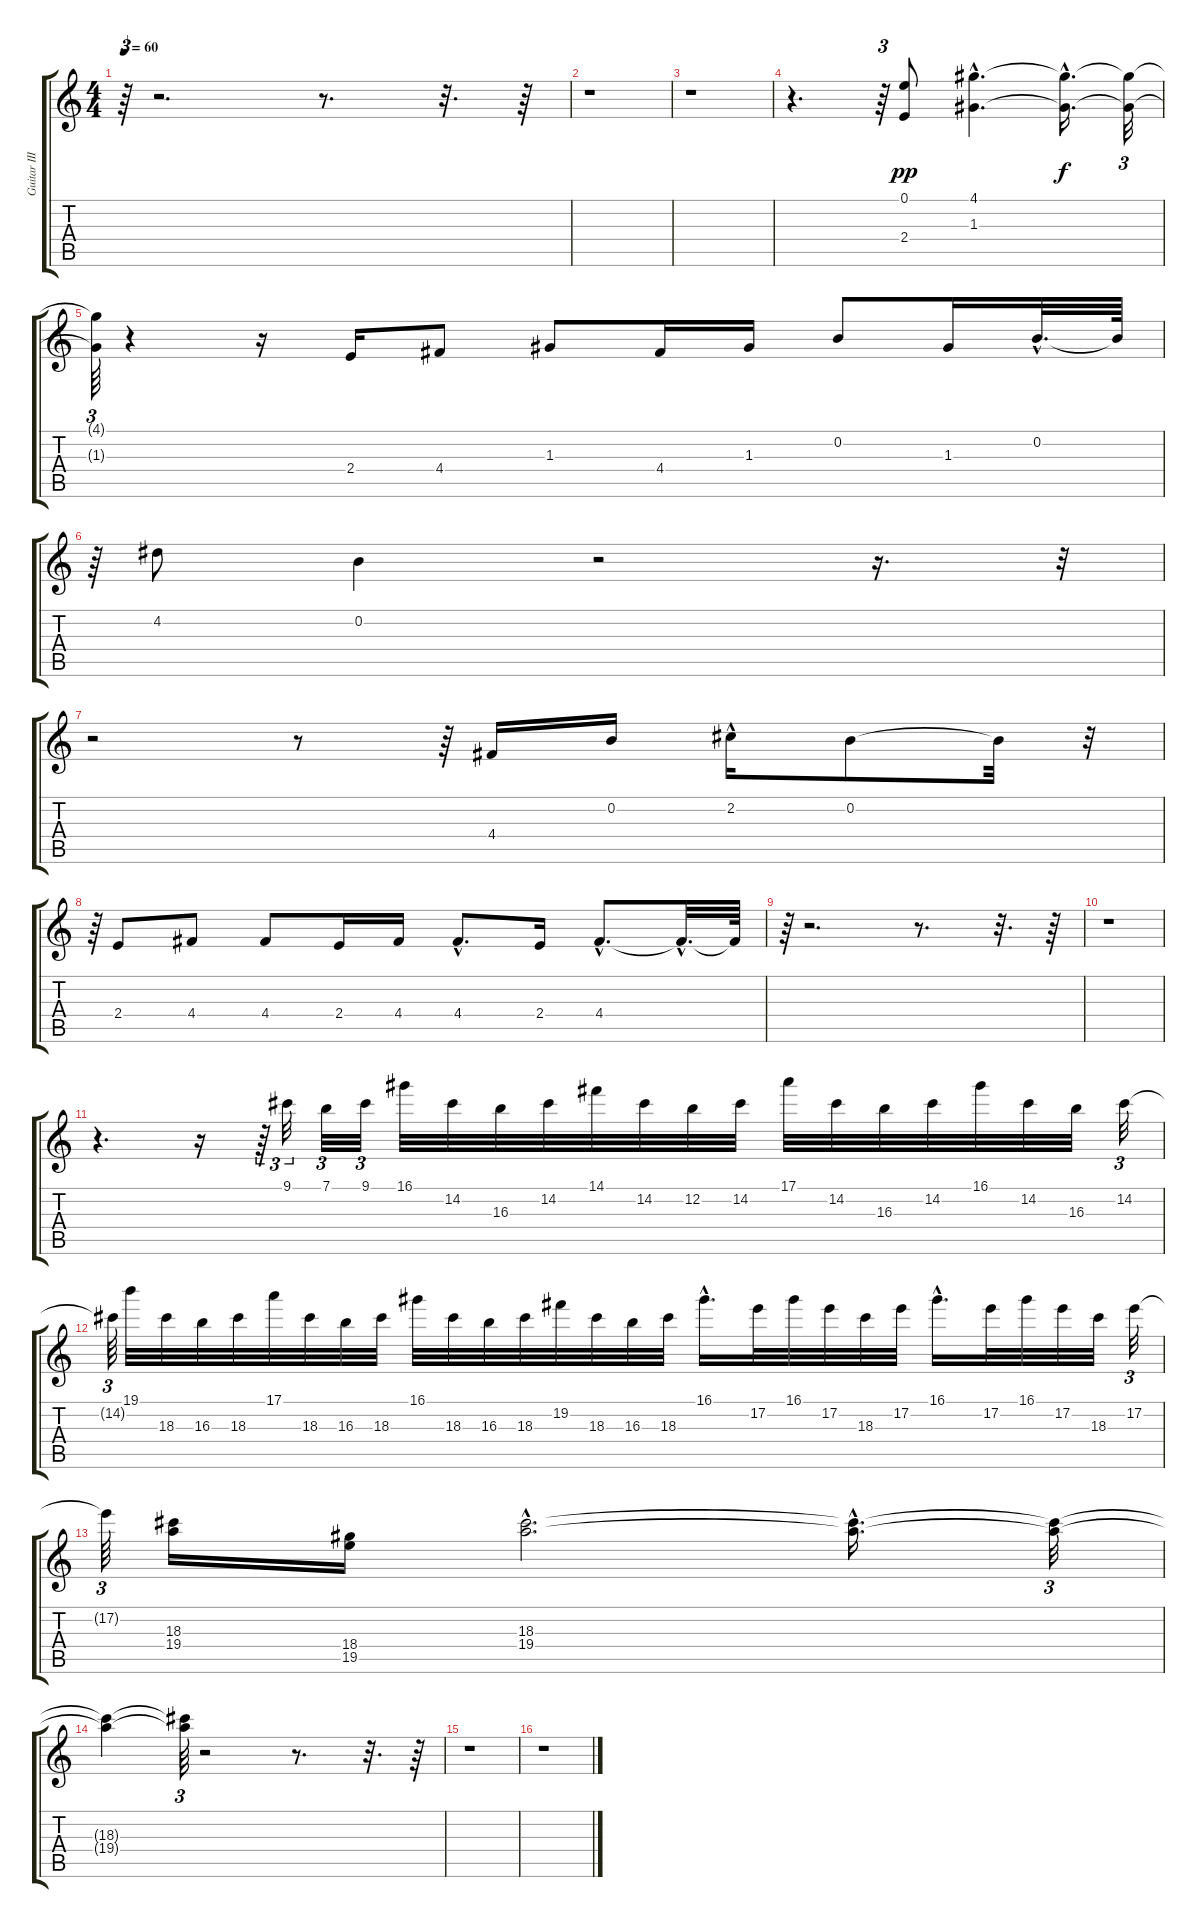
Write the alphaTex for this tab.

\track ("Guitar III" "Guitar III") {instrument distortionguitar}
\staff {score tabs}
\tuning (E4 B3 G3 D3 A2 E2) {hide}
\ts (4 4)
\tempo 60
\clef g2
\ks c
r.64{tu (3 2) dy f} r.2{d} r.8{d} r.32{d} r.64 |
r.1 |
r.1 |
r.4{d} r.64{tu (3 2)} (0.1 2.4).8{dy pp} (4.1{hac} 1.3{hac}).4{d} (4.1{hac t} 1.3{hac t}).16{d dy f} (4.1{t} 1.3{t}).32{tu (3 2)} |
(4.1{t} 1.3{t}).64{tu (3 2)} r.4 r.16 2.4.16 4.4.8 1.3.8 4.4.16 1.3.16 0.2.8 1.3.16 0.2{hac}.32{d} 0.2{t}.64 |
r.64{tu (3 2)} 4.2.8 0.2.4 r.2 r.16{d} r.32{tu (3 2)} |
r.2 r.8 r.64{tu (3 2)} 4.4.16 0.2.16 2.2{hac}.16 0.2.8 0.2{t}.32 r.32{tu (3 2)} |
r.64{tu (3 2)} 2.4.8 4.4.8 4.4.8 2.4.16 4.4.16 4.4{hac}.8{d} 2.4.16 4.4{hac}.8{d} 4.4{hac t}.32{d} 4.4{t}.64 |
r.64{tu (3 2)} r.2{d} r.8{d} r.32{d} r.64 |
r.1 |
r.4{d} r.16 r.64{tu (3 2)} 9.1.32{tu (3 2)} 7.1.32{tu (3 2)} 9.1.32{tu (3 2)} 16.1.32 14.2.32 16.3.32 14.2.32 14.1.32 14.2.32 12.2.32 14.2.32 17.1.32 14.2.32 16.3.32 14.2.32 16.1.32 14.2.32 16.3.32 14.2.32{tu (3 2)} |
14.2{t}.64{tu (3 2)} 19.1.32 18.3.32 16.3.32 18.3.32 17.1.32 18.3.32 16.3.32 18.3.32 16.1.32 18.3.32 16.3.32 18.3.32 19.2.32 18.3.32 16.3.32 18.3.32 16.1{hac}.16{d} 17.2.32 16.1.32 17.2.32 18.3.32 17.2.32 16.1{hac}.16{d} 17.2.32 16.1.32 17.2.32 18.3.32 17.2.32{tu (3 2)} |
17.2{t}.64{tu (3 2)} (18.3 19.4).16 (18.4 19.5).16 (18.3{hac} 19.4{hac}).2{d} (18.3{hac t} 19.4{hac t}).16{d} (18.3{t} 19.4{t}).32{tu (3 2)} |
(18.3{t} 19.4{t}).4 (18.3{t} 19.4{t}).64{tu (3 2)} r.2 r.8{d} r.32{d} r.64 |
r.1 |
r.1
